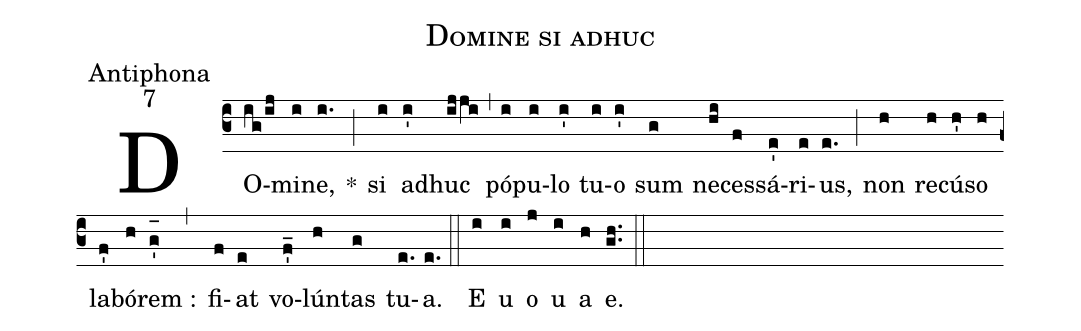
name:Domine si adhuc;
office-part:Antiphona;
mode:7;
%%
(c3) DO(ig/ij)mi(i)ne,(i.) *(;) si(i) ad(i')huc(ijji) (,) pó(i)pu(i)lo(i') tu(i)o(i') sum(g) ne(hi)ces(f)sá(e')ri(e)us,(e.) (;) non(h) re(h)cú(h')so(h) la(f')bó(h)rem :(g'_[oh:h]) (,) fi(f)at(e) vo(f'_)lún(h)tas(g) tu(e.)a.(e.) (::) <eu>E(i) u(i) o(j) u(i) a(h) e.</eu>(gh..) (::)
